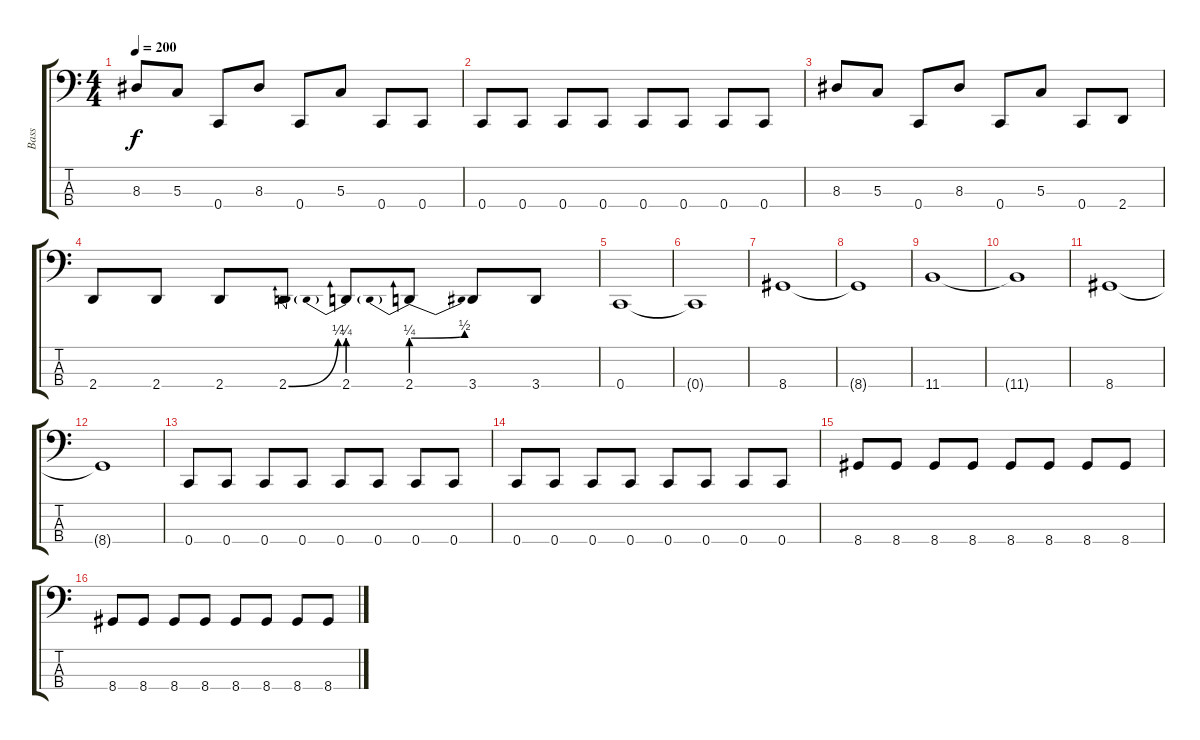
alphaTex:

\track ("Bass" "Bass") {instrument electricbasspick}
\staff {score tabs}
\tuning (F2 C2 G1 C1) {hide}
\ts (4 4)
\tempo 200
\clef f4
\ks c
8.3.8{dy f} 5.3.8 0.4.8 8.3.8 0.4.8 5.3.8 0.4.8 0.4.8 |
0.4.8 0.4.8 0.4.8 0.4.8 0.4.8 0.4.8 0.4.8 0.4.8 |
8.3.8 5.3.8 0.4.8 8.3.8 0.4.8 5.3.8 0.4.8 2.4.8 |
2.4.8 2.4.8 2.4.8 2.4{be (bend 0 0 60 1)}.8 2.4{be (prebend 0 1 60 1)}.8 2.4{be (prebendbend 0 1 60 2)}.8 3.4.8 3.4.8 |
0.4.1 |
0.4{t}.1 |
8.4.1 |
8.4{t}.1 |
11.4.1 |
11.4{t}.1 |
8.4.1 |
8.4{t}.1 |
0.4.8 0.4.8 0.4.8 0.4.8 0.4.8 0.4.8 0.4.8 0.4.8 |
0.4.8 0.4.8 0.4.8 0.4.8 0.4.8 0.4.8 0.4.8 0.4.8 |
8.4.8 8.4.8 8.4.8 8.4.8 8.4.8 8.4.8 8.4.8 8.4.8 |
8.4.8 8.4.8 8.4.8 8.4.8 8.4.8 8.4.8 8.4.8 8.4.8
